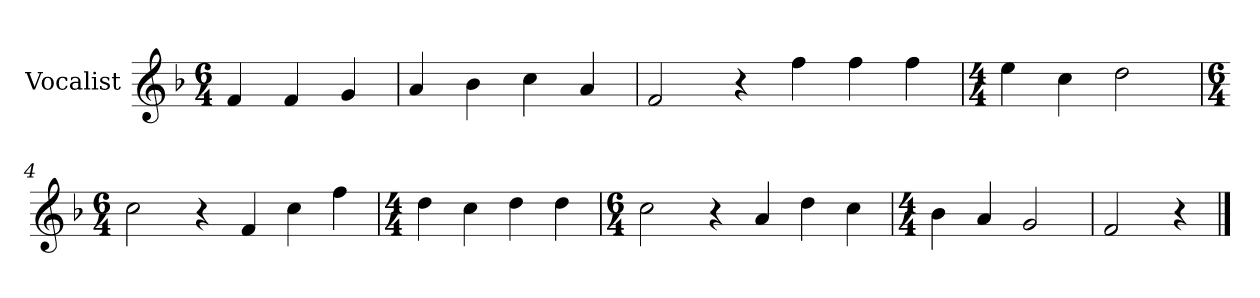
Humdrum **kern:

**kern
*part1
*staff1
*I"Vocalist
*k[b-]
*F:
*M6/4
=
4f
4f
4g
=1
4a
4b-
4cc
4a
=2
2f
4r
4ff
4ff
4ff
=3
*M4/4
4ee
4cc
2dd
=4
*M6/4
2cc
4r
4f
4cc
4ff
=5
*M4/4
4dd
4cc
4dd
4dd
=6
*M6/4
2cc
4r
4a
4dd
4cc
=7
*M4/4
4b-
4a
2g
=8
2f
4r
==
*-
